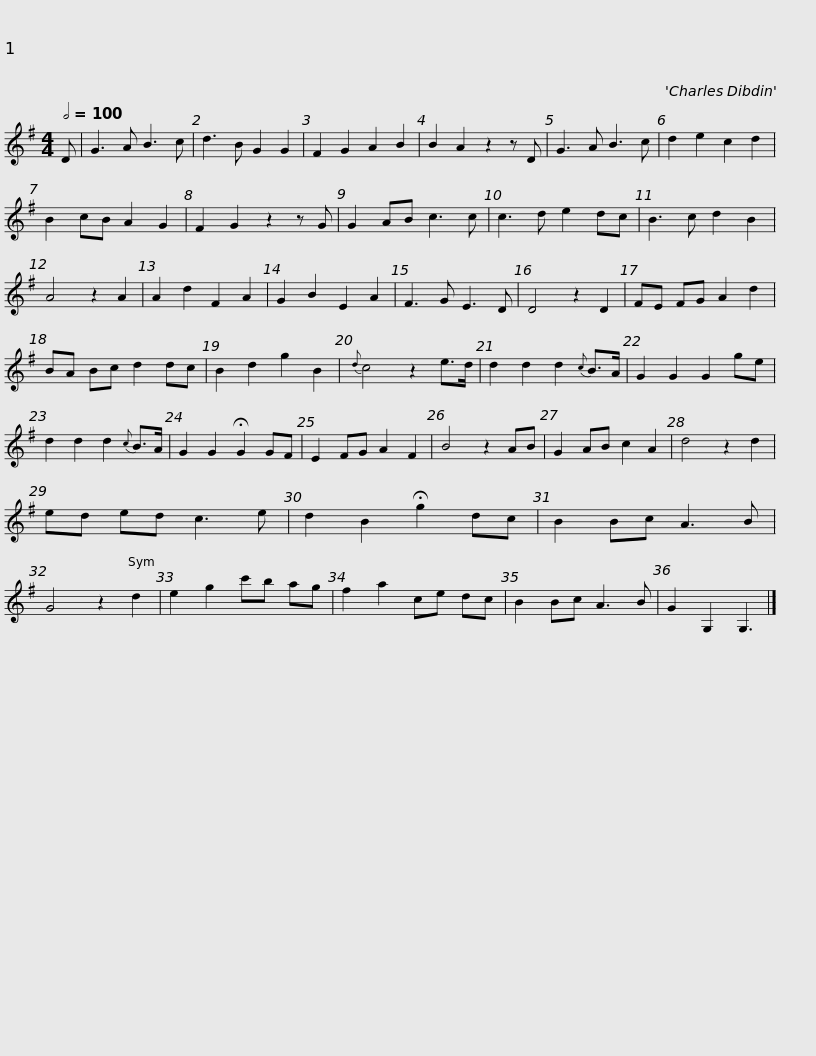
X:1
L:1/8
Q:1/2=100
M:4/4
I:linebreak $
K:G
V:1 treble
V:1
 D | G3 A B3 c | d3 B G2 G2 | F2 G2 A2 B2 | B2 A2 z2 z D | %5
 G3 A B3 c | d2 e2 c2 d2 | B2 cB A2 G2 | F2 G2 z2 z G |$ G2 AB c3 c | %10
 c3 d e2 dc | B3 c d2 B2 | A4 z2 A2 | A2 d2 F2 A2 | G2 B2 E2 A2 | %15
 F3 G E3 D | D4 z2 D2 | FE FG A2 d2 |$ BA Bc d2 dc | B2 d2 g2 B2 | %20
{d} c4 z2 e>d | d2 d2 d2{c} B>A | G2 G2 G2 ge | d2 d2 d2{c} B>A | G2 G2 !fermata!G2 GF |$ %25
 E2 FG A2 F2 | B4 z2 AB | G2 AB c2 A2 | d4 z2 d2 | ed ed c3 e | %30
 d2 B2 !fermata!g2 dc | B2 Bc A3 B | G4 z2 d2 |$ e2 g2 c'b ag | f2 a2 ce dc | %35
 B2 Bc A3 B | G2 G,2 G,3 |] %37
